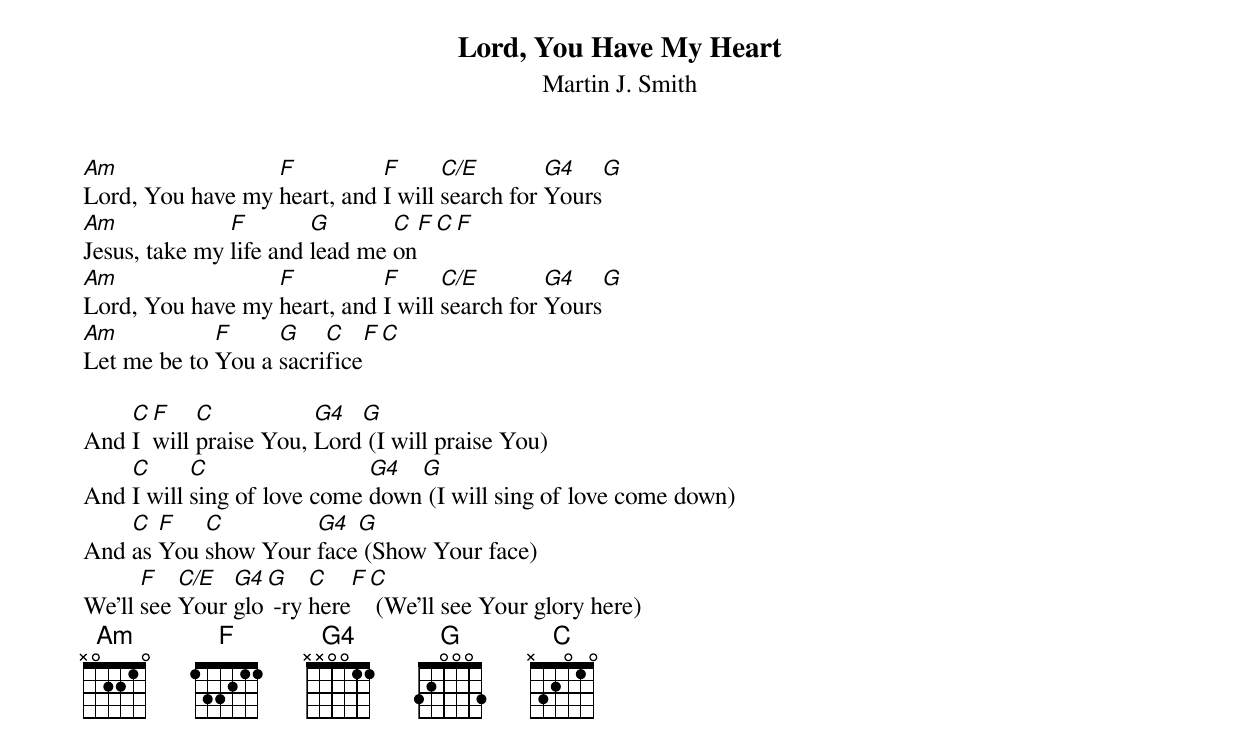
{title:Lord, You Have My Heart}
{subtitle:Martin J. Smith}
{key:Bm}

[Am]Lord, You have my [F]heart, and [F]I will [C/E]search for [G4]Yours[G]
[Am]Jesus, take my [F]life and [G]lead me [C]on[F][C][F]
[Am]Lord, You have my [F]heart, and [F]I will [C/E]search for [G4]Yours[G]
[Am]Let me be to [F]You a [G]sacri[C]fice[F][C]

And [C]I [F]will [C]praise You, [G4]Lord[G] (I will praise You)
And [C]I will [C]sing of love come [G4]down[G] (I will sing of love come down)
And [C]as [F]You [C]show Your [G4]face[G] (Show Your face)
We’ll [F]see [C/E]Your [G4]glo[G] -ry [C]here[F][C] (We’ll see Your glory here)
